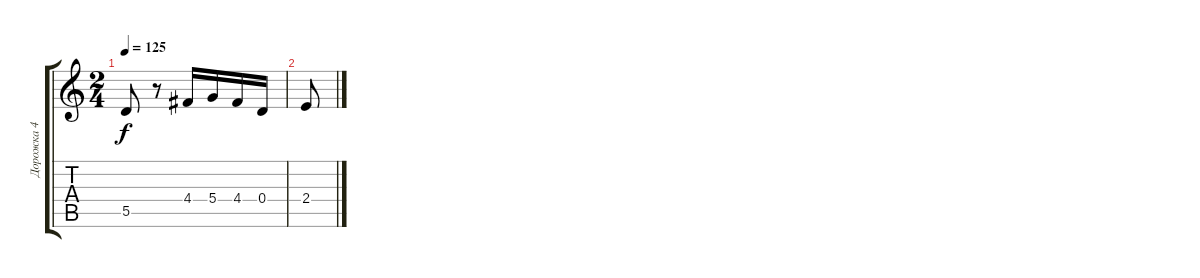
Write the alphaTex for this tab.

\track ("Дорожка 4" "Дорожка 4") {instrument distortionguitar}
\staff {score tabs}
\tuning (E4 B3 G3 D3 A2 E2) {hide}
\ts (2 4)
\tempo 125
\clef g2
\ks c
5.5.8{dy f} r.8 4.4.16 5.4.16 4.4.16 0.4.16 |
2.4.8
